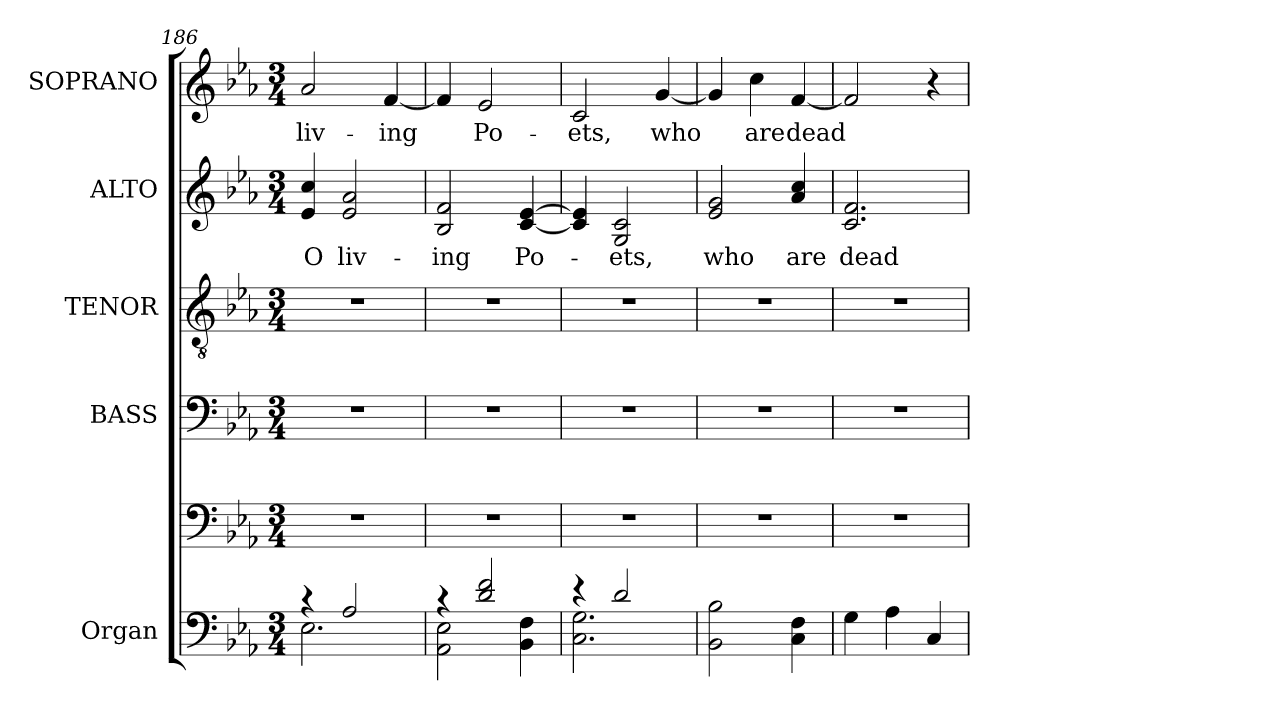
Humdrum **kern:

**kern	**kern	**kern	**kern	**kern	**text	**kern	**text
*part5	*part5	*part4	*part3	*part2	*part2	*part1	*part1
*staff6	*staff5	*staff4	*staff3	*staff2	*staff2	*staff1	*staff1
*I"Organ	*	*I"BASS	*I"TENOR	*I"ALTO	*	*I"SOPRANO	*
*I'Org.	*	*I'B.	*I'T.	*I'A.	*	*I'S.	*
*clefF4	*clefF4	*clefF4	*clefGv2	*clefG2	*	*clefG2	*
*	*	*	*ITrd7c12	*	*	*	*
*k[b-e-a-]	*k[b-e-a-]	*k[b-e-a-]	*k[b-e-a-]	*k[b-e-a-]	*	*k[b-e-a-]	*
*E-:	*E-:	*E-:	*E-:	*E-:	*	*E-:	*
*M3/4	*M3/4	*M3/4	*M3/4	*M3/4	*	*M3/4	*
=186	=186	=186	=186	=186	=186	=186	=186
*^	*	*	*	*	*	*	*
!	!	!LO:N:vis=1	!LO:N:vis=1	!LO:N:vis=1	!	!	!	!
!	!	!	!	!	!	!LO:LY:b:color=#000000	!	!
!	!	!	!	!	!	!	!	!LO:LY:b:color=#000000
4r	2.E-i\	2.r	2.r	2.r	4e-i/ 4cci	O	2a-i/	liv-
!	!	!	!	!	!	!LO:LY:b:color=#000000	!	!
2A-i/	.	.	.	.	2e-i/ 2a-i	liv-	.	.
!	!	!	!	!	!	!	!	!LO:LY:b:color=#000000
.	.	.	.	.	.	.	[4fi/	-ing
=187	=187	=187	=187	=187	=187	=187	=187	=187
!	!	!LO:N:vis=1	!LO:N:vis=1	!LO:N:vis=1	!	!	!	!
!	!	!	!	!	!	!LO:LY:b:color=#000000	!	!
4r	2AA-i\ 2E-i	2.r	2.r	2.r	2B-i/ 2fi	-ing	4fi/]	.
!	!	!	!	!	!	!	!	!LO:LY:b:color=#000000
2di/ 2fi	.	.	.	.	.	.	2e-i/	Po-
!	!	!	!	!	!	!LO:LY:b:color=#000000	!	!
.	4BB-i\ 4Fi	.	.	.	[4ci/ [4e-i	Po-	.	.
=188	=188	=188	=188	=188	=188	=188	=188	=188
!	!	!LO:N:vis=1	!LO:N:vis=1	!LO:N:vis=1	!	!	!	!
!	!	!	!	!	!	!	!	!LO:LY:b:color=#000000
4r	2.Ci\ 2.Gi	2.r	2.r	2.r	4ci/] 4e-i]	.	2ci/	-ets,
!	!	!	!	!	!	!LO:LY:b:color=#000000	!	!
2di/	.	.	.	.	2Gi/ 2ci	-ets,	.	.
!	!	!	!	!	!	!	!	!LO:LY:b:color=#000000
.	.	.	.	.	.	.	[4gi/	who
*v	*v	*	*	*	*	*	*	*
=189	=189	=189	=189	=189	=189	=189	=189
!	!LO:N:vis=1	!LO:N:vis=1	!LO:N:vis=1	!	!	!	!
!	!	!	!	!	!LO:LY:b:color=#000000	!	!
2BB-i\ 2B-i	2.r	2.r	2.r	2e-i/ 2gi	who	4gi/]	.
!	!	!	!	!	!	!	!LO:LY:b:color=#000000
.	.	.	.	.	.	4cci\	are
!	!	!	!	!	!LO:LY:b:color=#000000	!	!
!	!	!	!	!	!	!	!LO:LY:b:color=#000000
4Ci\ 4Fi	.	.	.	4a-i/ 4cci	are	[4fi/	dead
=190	=190	=190	=190	=190	=190	=190	=190
!	!LO:N:vis=1	!LO:N:vis=1	!LO:N:vis=1	!	!	!	!
!	!	!	!	!	!LO:LY:b:color=#000000	!	!
4Gi\	2.r	2.r	2.r	2.ci/ 2.fi	dead	2fi/]	.
4A-i\	.	.	.	.	.	.	.
4Ci/	.	.	.	.	.	4r	.
=	=	=	=	=	=	=	=
*-	*-	*-	*-	*-	*-	*-	*-
